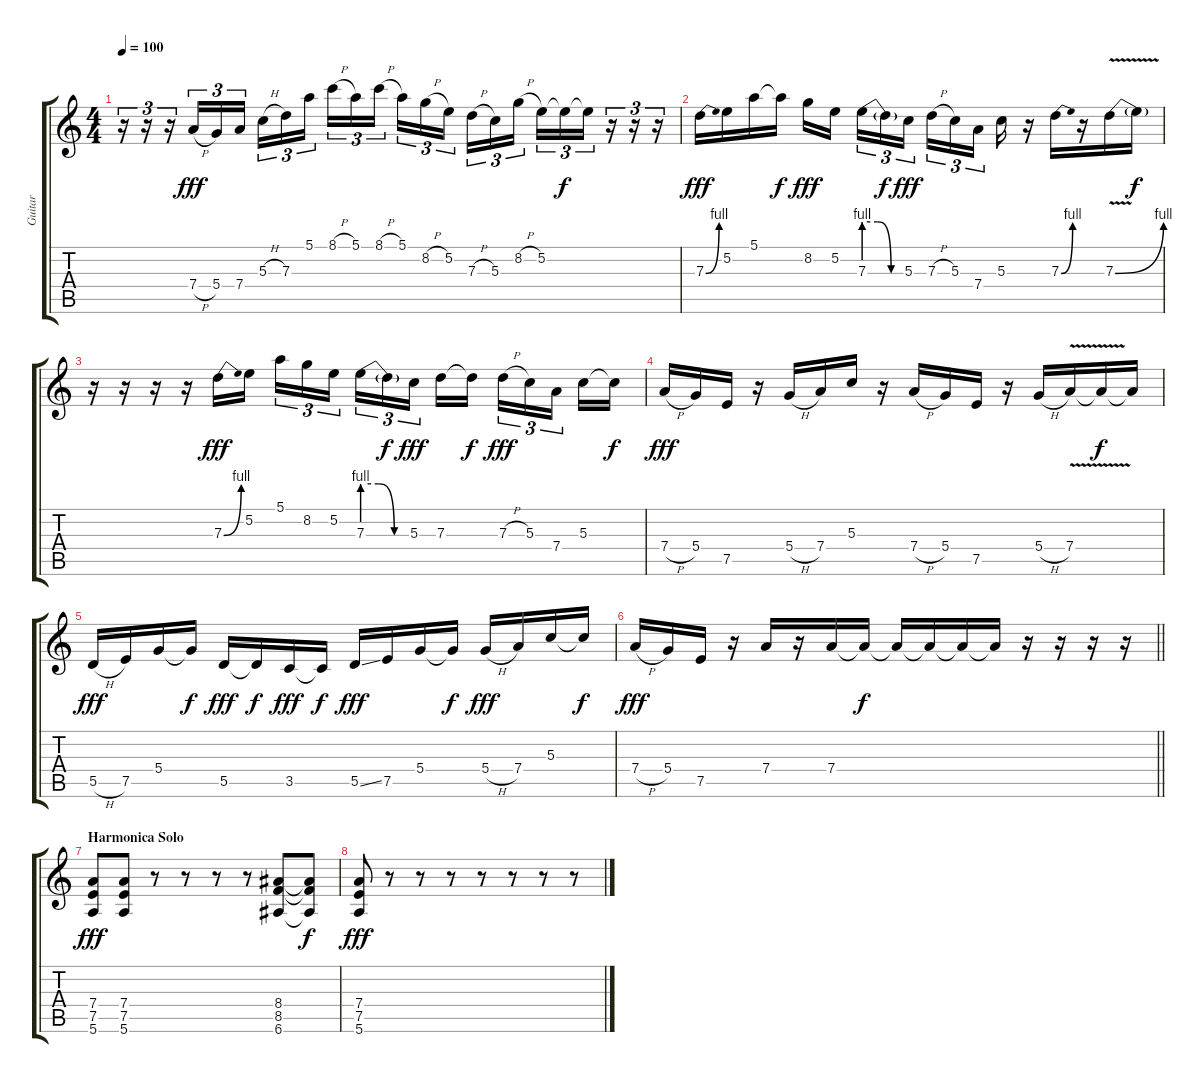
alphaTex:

\track ("Guitar" "Guitar") {instrument distortionguitar}
\staff {score tabs}
\tuning (E4 B3 G3 D3 A2 E2) {hide}
\ts (4 4)
\tempo 100
\clef g2
\ks c
r.16{tu (3 2) dy f} r.16{tu (3 2)} r.16{tu (3 2)} 7.4{h}.16{tu (3 2) dy fff} 5.4.16{tu (3 2)} 7.4.16{tu (3 2)} 5.3{h}.16{tu (3 2)} 7.3.16{tu (3 2)} 5.1.16{tu (3 2) beam splitsecondary} 8.1{h}.16{tu (3 2)} 5.1.16{tu (3 2)} 8.1{h}.16{tu (3 2)} 5.1.16{tu (3 2)} 8.2{h}.16{tu (3 2)} 5.2.16{tu (3 2) beam splitsecondary} 7.3{h}.16{tu (3 2)} 5.3.16{tu (3 2)} 8.2{h}.16{tu (3 2)} 5.2.16{tu (3 2)} 5.2{t}.16{tu (3 2) dy f} 5.2{t}.16{tu (3 2)} r.16{tu (3 2)} r.16{tu (3 2)} r.16{tu (3 2)} |
7.3{be (bend 0 0 60 4)}.16{dy fff} 5.2.16 5.1.16 5.1{t}.16{dy f} 8.2.16{dy fff} 5.2.16{beam splitsecondary} 7.3{be (custom 0 4 20 4 40 0 60 0)}.16{tu (3 2)} 7.3{t}.16{tu (3 2) dy f} 5.3.16{tu (3 2) dy fff} 7.3{h}.16{tu (3 2)} 5.3.16{tu (3 2)} 7.4.16{tu (3 2) beam splitsecondary} 5.3.16 r.16 7.3{be (bend 0 0 60 4)}.16 r.16 7.3{be (bend 0 0 60 4) v}.16 7.3{t}.16{dy f} |
r.16 r.16 r.16 r.16 7.3{be (bend 0 0 60 4)}.16{dy fff} 5.2.16{beam splitsecondary} 5.1.16{tu (3 2)} 8.2.16{tu (3 2)} 5.2.16{tu (3 2)} 7.3{be (custom 0 4 20 4 40 0 60 0)}.16{tu (3 2)} 7.3{t}.16{tu (3 2) dy f} 5.3.16{tu (3 2) dy fff beam splitsecondary} 7.3.16 7.3{t}.16{dy f} 7.3{h}.16{tu (3 2) dy fff} 5.3.16{tu (3 2)} 7.4.16{tu (3 2) beam splitsecondary} 5.3.16 5.3{t}.16{dy f} |
7.4{h}.16{dy fff} 5.4.16 7.5.16 r.16 5.4{h}.16 7.4.16 5.3.16 r.16 7.4{h}.16 5.4.16 7.5.16 r.16 5.4{h}.16 7.4{v}.16 7.4{t}.16{dy f} 7.4{t}.16 |
5.5{h}.16{dy fff} 7.5.16 5.4.16 5.4{t}.16{dy f} 5.5.16{dy fff} 5.5{t}.16{dy f} 3.5.16{dy fff} 3.5{t}.16{dy f} 5.5{ss}.16{dy fff} 7.5.16 5.4.16 5.4{t}.16{dy f} 5.4{h}.16{dy fff} 7.4.16 5.3.16 5.3{t}.16{dy f} |
\barLineRight lightlight
7.4{h}.16{dy fff} 5.4.16 7.5.16 r.16 7.4.16 r.16 7.4.16 7.4{t}.16{dy f} 7.4{t}.16 7.4{t}.16 7.4{t}.16 7.4{t}.16 r.16 r.16 r.16 r.16 |
\section ("" "Harmonica Solo")
(7.4 7.5 5.6).8{dy fff} (7.4 7.5 5.6).8 r.8 r.8 r.8 r.8 (8.4 8.5 6.6).8 (8.4{t} 8.5{t} 6.6{t}).8{dy f} |
(7.4 7.5 5.6).8{dy fff} r.8 r.8 r.8 r.8 r.8 r.8 r.8
